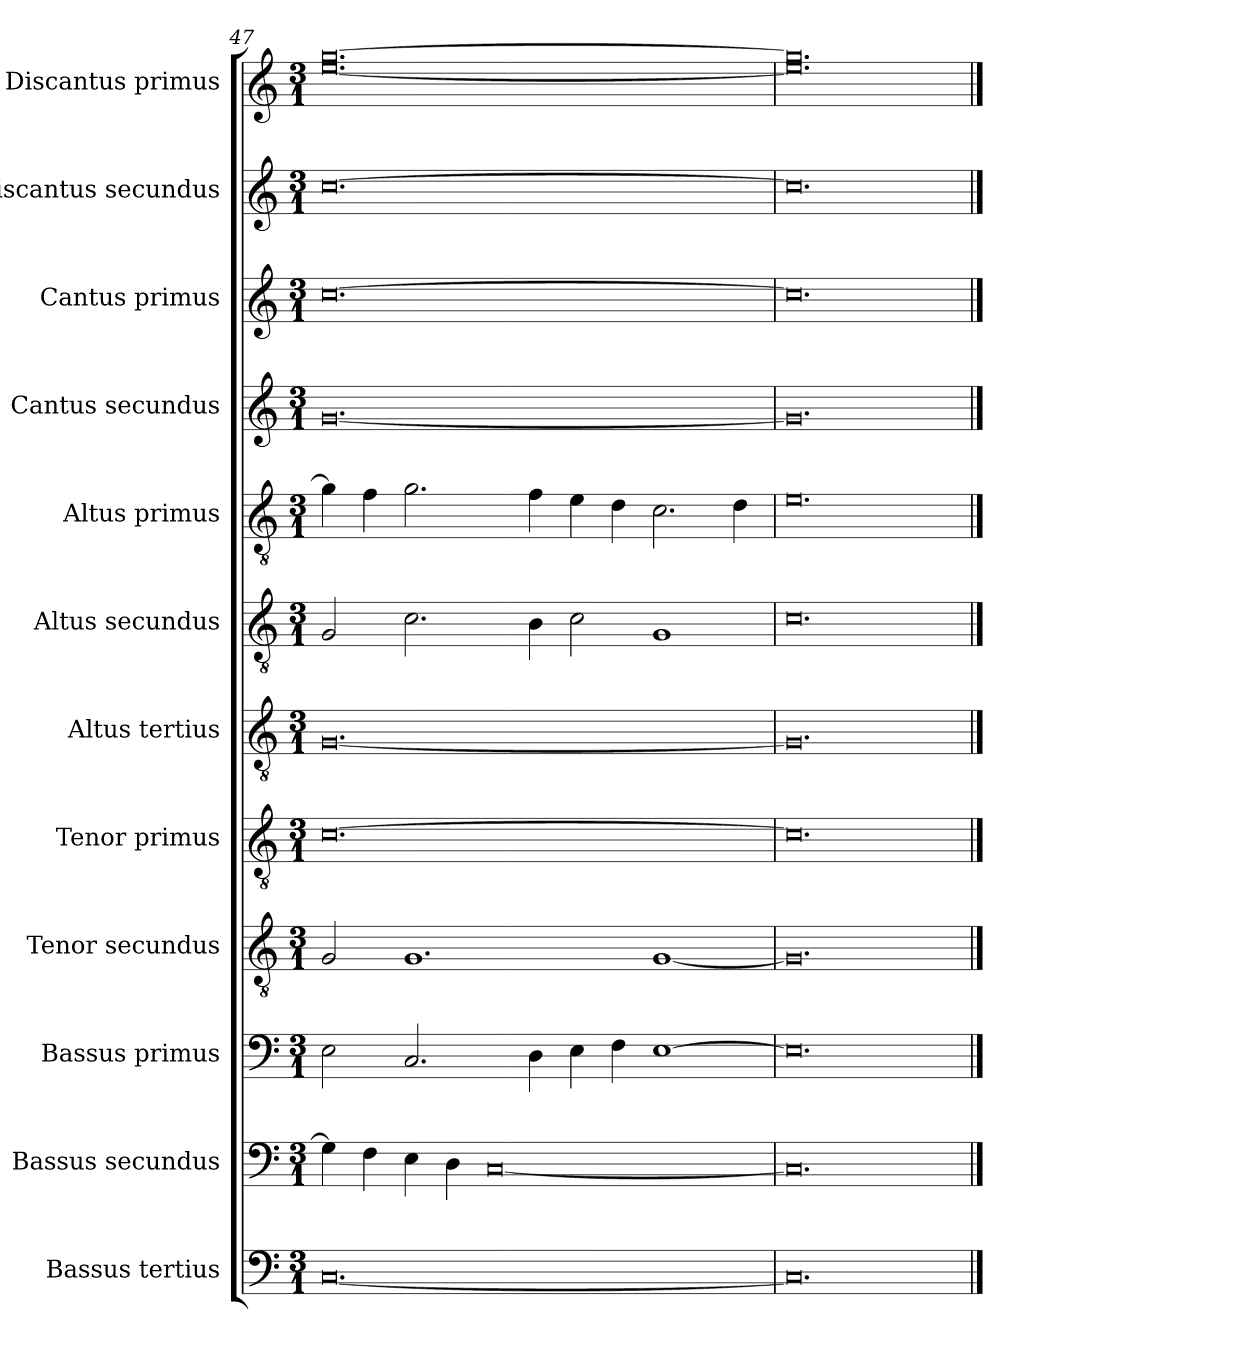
**kern	**kern	**kern	**kern	**kern	**kern	**kern	**kern	**kern	**kern	**kern	**kern
*part12	*part11	*part10	*part9	*part8	*part7	*part6	*part5	*part4	*part3	*part2	*part1
*staff12	*staff11	*staff10	*staff9	*staff8	*staff7	*staff6	*staff5	*staff4	*staff3	*staff2	*staff1
*I"Bassus tertius	*I"Bassus secundus	*I"Bassus primus	*I"Tenor secundus	*I"Tenor primus	*I"Altus tertius	*I"Altus secundus	*I"Altus primus	*I"Cantus secundus	*I"Cantus primus	*I"Discantus secundus	*I"Discantus primus
*I'B3	*I'B2	*I'B1	*I'T2	*I'T1	*I'A3	*I'A2	*I'A1	*I'C2	*I'C1	*I'D2	*I'D1
*clefF4	*clefF4	*clefF4	*clefGv2	*clefGv2	*clefGv2	*clefGv2	*clefGv2	*clefG2	*clefG2	*clefG2	*clefG2
*k[]	*k[]	*k[]	*k[]	*k[]	*k[]	*k[]	*k[]	*k[]	*k[]	*k[]	*k[]
*M3/1	*M3/1	*M3/1	*M3/1	*M3/1	*M3/1	*M3/1	*M3/1	*M3/1	*M3/1	*M3/1	*M3/1
=47	=47	=47	=47	=47	=47	=47	=47	=47	=47	=47	=47
[0.C	4G\]	2E\	2G/	[0.c	[0.G	2G/	4g\]	[0.g	[0.cc	[0.cc	[0.ee [0.gg
.	4F\	.	.	.	.	.	4f\	.	.	.	.
.	4E\	2.C/	1.G	.	.	2.c\	2.g\	.	.	.	.
.	4D\	.	.	.	.	.	.	.	.	.	.
.	[0C	.	.	.	.	.	.	.	.	.	.
.	.	4D\	.	.	.	4B\	4f\	.	.	.	.
.	.	4E\	.	.	.	2c\	4e\	.	.	.	.
.	.	4F\	.	.	.	.	4d\	.	.	.	.
.	.	[1E	[1G	.	.	1G	2.c\	.	.	.	.
.	.	.	.	.	.	.	4d\	.	.	.	.
=48	=48	=48	=48	=48	=48	=48	=48	=48	=48	=48	=48
0.C]	0.C]	0.E]	0.G]	0.c]	0.G]	0.c	0.e	0.g]	0.cc]	0.cc]	0.ee] 0.gg]
==	==	==	==	==	==	==	==	==	==	==	==
*-	*-	*-	*-	*-	*-	*-	*-	*-	*-	*-	*-
